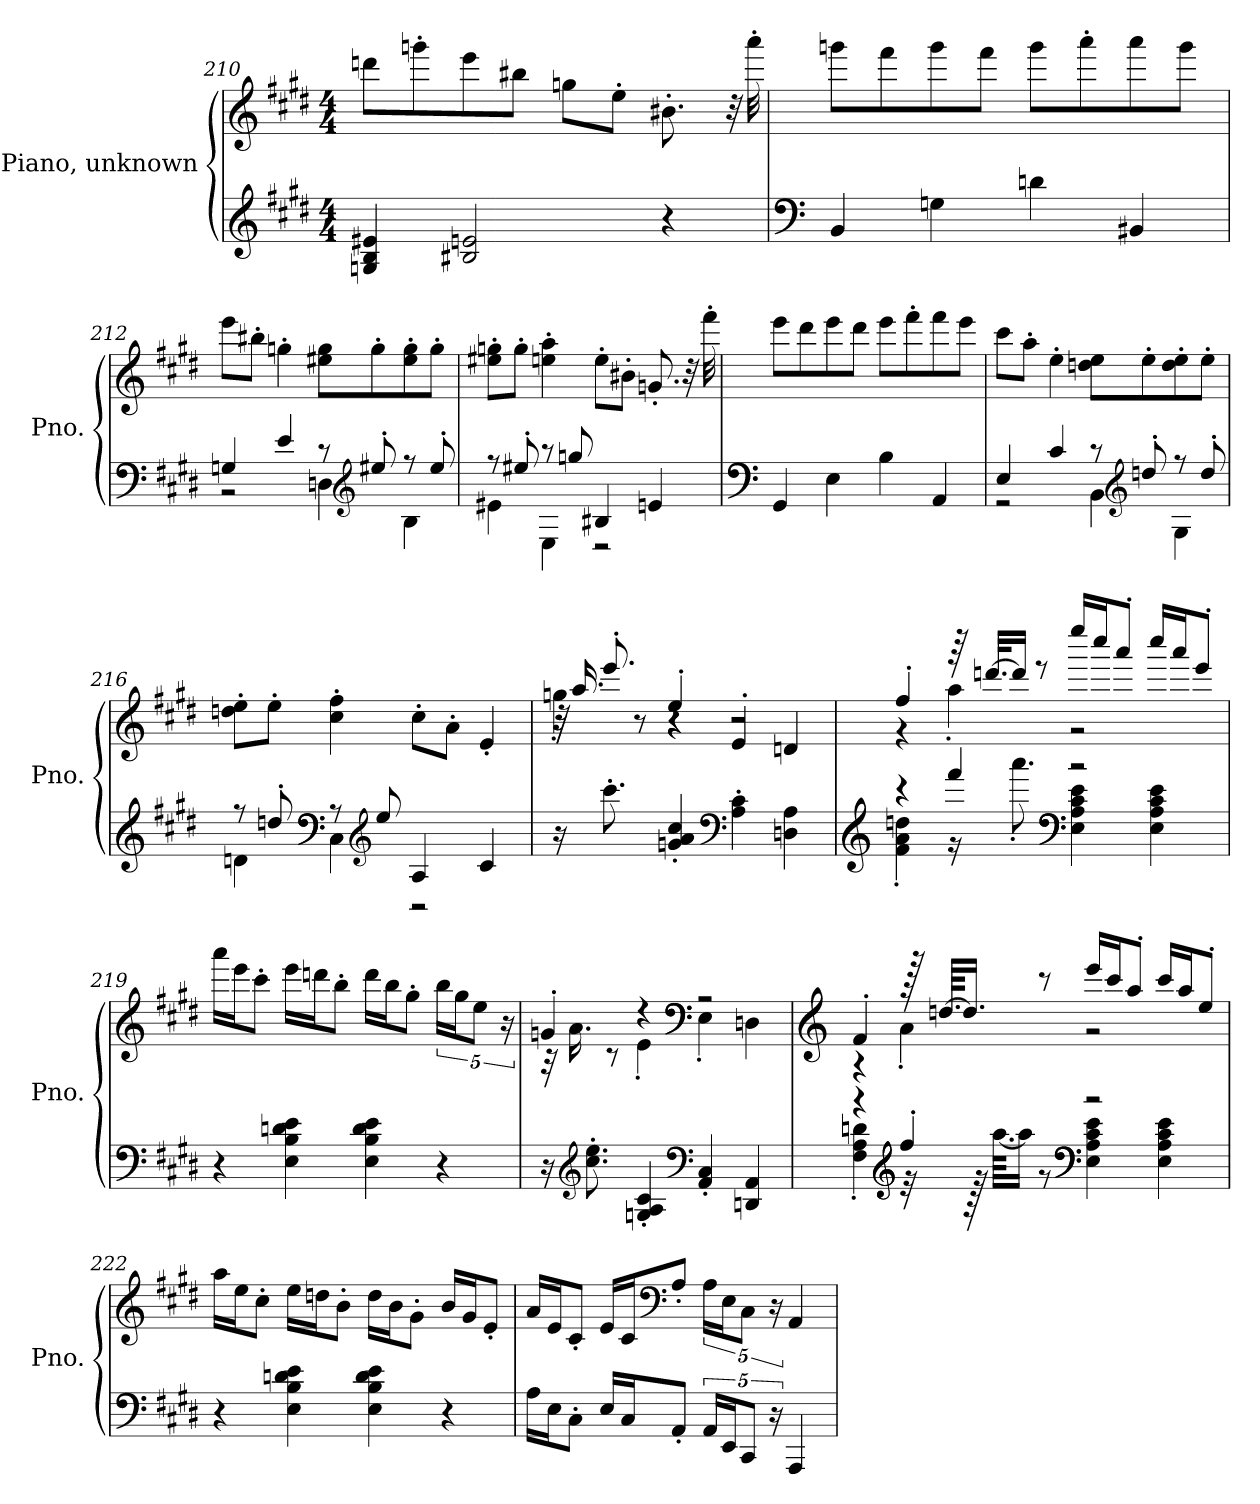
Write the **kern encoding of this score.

**kern	**kern
*part1	*part1
*staff2	*staff1
*I"Piano, unknown	*
*I'Pno.	*
!!LO:PB:g=z
*clefG2	*clefG2
*k[f#c#g#d#]	*k[f#c#g#d#]
*M4/4	*M4/4
=210	=210
4Gn/ 4B/ 4e#X/	8dddn\L
.	8gggn'\
2B#X/ 2en/	8eee\
.	8bb#X\J
.	8ggn\L
.	8ee'\J
4r	8.b#X'\
.	32r
.	32aaa'\
=211	=211
*clefF4	*
4BB/	8gggn\L
.	8fff#\
4Gn\	8ggg\
.	8fff#\J
4dn\	8ggg\L
.	8aaa'\
4BB#X/	8aaa\
.	8ggg\J
=212	=212
*^	*
4Gn/	2r	8eee\L
.	.	8bb#X'\J
4e/	.	4ggn'\
8r	4Dn\	8ee#X\ 8gg\L
*clefG2	*	*
8ee#X'/	.	8gg'\
8r	4B\	8ee#\' 8gg\'
8ee#'/	.	8gg'\J
!!LO:LB:g=z
=213	=213	=213
8r	4e#X\	8ee#X\' 8ggn\'L
8ee#X'/	.	8gg'\J
8r	4E\	4een\' 4aa\'
8ggn/	.	.
4B#X/	2r	8ee'\L
.	.	8b#X'\J
4en/	.	8.gn'/
.	.	32r
.	.	32fff#'\
*v	*v	*
=214	=214
*clefF4	*
4GG#/	8eee\L
.	8ddd#\
4E\	8eee\
.	8ddd#\J
4B\	8eee\L
.	8fff#'\
4AA/	8fff#\
.	8eee\J
=215	=215
*^	*
4E/	2r	8ccc#\L
.	.	8aa'\J
4c#/	.	4ee'\
8r	4BB\	8ddn\ 8ee\L
*clefG2	*	*
8ddn'/	.	8ee'\
8r	4G#\	8dd\' 8ee\'
8dd'/	.	8ee'\J
!!LO:LB:g=z
=216	=216	=216
8r	4dn\	8ddn\' 8ee\'L
8ddn'/	.	8ee'\J
*clefF4	*	*
8r	4C#\	4cc#\' 4ff#\'
*clefG2	*	*
8ee/	.	.
4A/	2r	8cc#'\L
.	.	8a'\J
4c#/	.	4e'/
*v	*v	*
=217	=217
*	*^
*	*	*^
16r	32r	4ggn'\	16r
.	16.aa/	.	.
8.ccc#'\	.	.	8.eee'/
.	8r	.	.
4gn/' 4a/' 4cc#/'	4r	4r	4ee'/
*clefF4	*	*	*
4A\' 4c#\'	2r	2r	4e'/
4Dn\ 4A\	.	.	4dn/
*	*v	*v	*v
!!LO:LB:g=z
=218	=218
*clefG2	*
*^	*^
4r	4f#\' 4a\' 4ddn\'	4ff#'/	4r
4fff#/	16r	64r	4aa'\
.	.	[32.dddn/KLL	.
.	8.aaa'\	16ddd/JJ]	.
.	.	8r	.
*clefF4	*	*	*
2r	4E\ 4A\ 4c#\ 4e\	16eeee/LL	2r
.	.	16cccc#/J	.
.	.	8aaa'/J	.
.	4E\ 4A\ 4c#\ 4e\	16cccc#/LL	.
.	.	16aaa/J	.
.	.	8eee'/J	.
*v	*v	*	*
*	*v	*v
=219	=219
4r	16aaa\LL
.	16eee\J
.	8ccc#'\J
4E\ 4B\ 4dn\ 4e\	16eee\LL
.	16dddn\J
.	8bb'\J
4E\ 4B\ 4d\ 4e\	16ddd\LL
.	16bb\J
.	8gg#'\J
4r	20bb\LL
.	20gg#\J
.	10ee\J
.	20r
!!LO:LB:g=z
=220	=220
*	*^
16r	4gn'/	32r
.	.	16.a\
*clefG2	*	*
8.cc#\' 8.ee\'	.	.
.	.	8r
4Gn/' 4A/' 4c#/'	4r	4e'\
*clefF4	*clefF4	*
4AA/' 4C#/'	2r	4E'\
4DDn/ 4AA/	.	4Dn\
=221	=221	=221
*	*clefG2	*
*^	*	*
4r	4F#\' 4A\' 4dn\'	4f#'/	4r
*clefG2	*	*	*
4ff#'/	32r	128r	4a'\
.	.	[64.ddn/KKLL	.
.	128r	16.dd/JJ]	.
.	[64.aa\KKLL	.	.
.	16aa\JJ]	.	.
.	8r	8r	.
*clefF4	*	*	*
2r	4E\ 4A\ 4c#\ 4e\	16eee/LL	2r
.	.	16ccc#/J	.
.	.	8aa'/J	.
.	4E\ 4A\ 4c#\ 4e\	16ccc#/LL	.
.	.	16aa/J	.
.	.	8ee'/J	.
*v	*v	*	*
*	*v	*v
!!LO:LB:g=z
=222	=222
4r	16aa\LL
.	16ee\J
.	8cc#'\J
4E\ 4B\ 4dn\ 4e\	16ee\LL
.	16ddn\J
.	8b'\J
4E\ 4B\ 4d\ 4e\	16dd\LL
.	16b\J
.	8g#'\J
4r	16b/LL
.	16g#/J
.	8e'/J
=223	=223
16A\LL	16a/LL
16E\J	16e/J
8C#'\J	8c#'/J
16E/LL	16e/LL
16C#/J	16c#/J
*	*clefF4
8AA'/J	8A'/J
20AA/LL	20A\LL
20EE/J	20E\J
10CC#/J	10C#\J
20r	20r
4AAA/	4AA/
=	=
*-	*-
